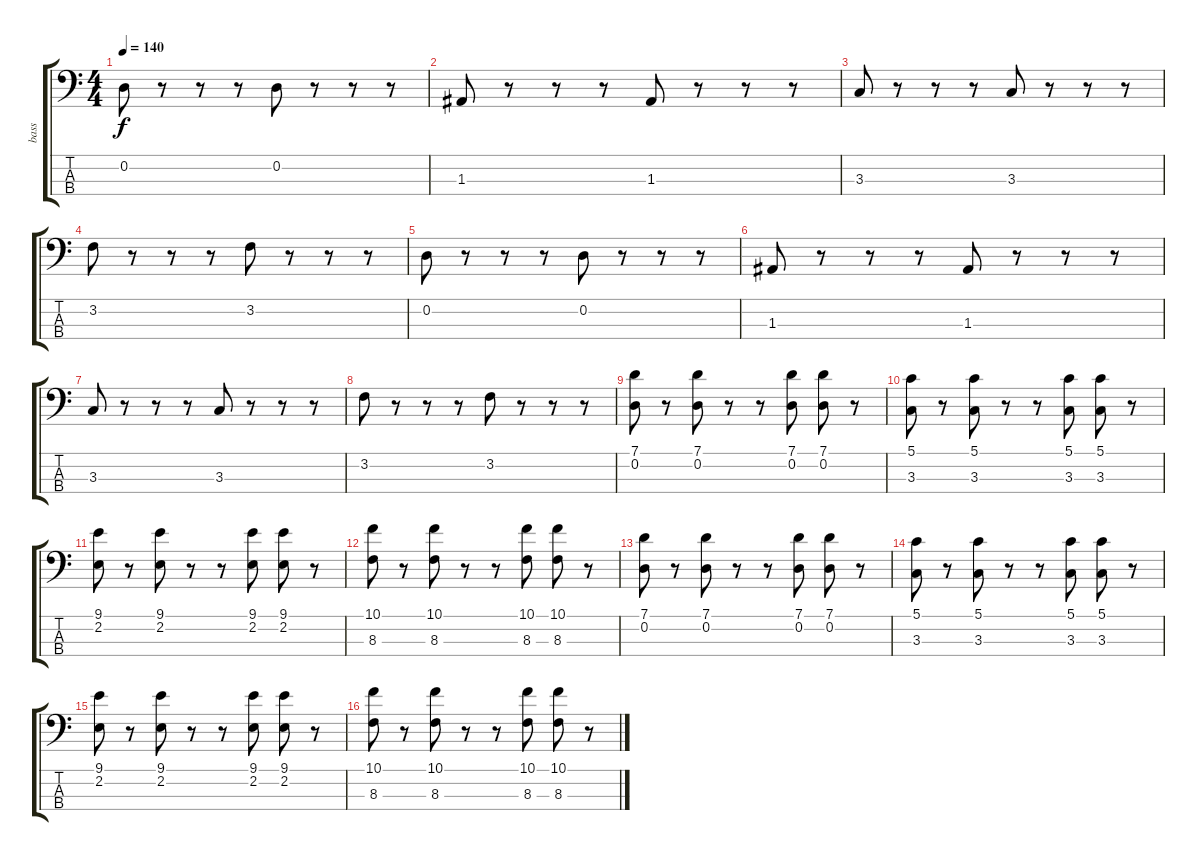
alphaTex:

\track ("bass" "bass") {instrument electricbassfinger}
\staff {score tabs}
\tuning (G2 D2 A1 E1) {hide}
\ts (4 4)
\tempo 140
\clef f4
\ks c
0.2.8{dy f} r.8 r.8 r.8 0.2.8 r.8 r.8 r.8 |
1.3.8 r.8 r.8 r.8 1.3.8 r.8 r.8 r.8 |
3.3.8 r.8 r.8 r.8 3.3.8 r.8 r.8 r.8 |
3.2.8 r.8 r.8 r.8 3.2.8 r.8 r.8 r.8 |
0.2.8 r.8 r.8 r.8 0.2.8 r.8 r.8 r.8 |
1.3.8 r.8 r.8 r.8 1.3.8 r.8 r.8 r.8 |
3.3.8 r.8 r.8 r.8 3.3.8 r.8 r.8 r.8 |
3.2.8 r.8 r.8 r.8 3.2.8 r.8 r.8 r.8 |
(7.1 0.2).8 r.8 (7.1 0.2).8 r.8 r.8 (7.1 0.2).8 (7.1 0.2).8 r.8 |
(5.1 3.3).8 r.8 (5.1 3.3).8 r.8 r.8 (5.1 3.3).8 (5.1 3.3).8 r.8 |
(9.1 2.2).8 r.8 (9.1 2.2).8 r.8 r.8 (9.1 2.2).8 (9.1 2.2).8 r.8 |
(10.1 8.3).8 r.8 (10.1 8.3).8 r.8 r.8 (10.1 8.3).8 (10.1 8.3).8 r.8 |
(7.1 0.2).8 r.8 (7.1 0.2).8 r.8 r.8 (7.1 0.2).8 (7.1 0.2).8 r.8 |
(5.1 3.3).8 r.8 (5.1 3.3).8 r.8 r.8 (5.1 3.3).8 (5.1 3.3).8 r.8 |
(9.1 2.2).8 r.8 (9.1 2.2).8 r.8 r.8 (9.1 2.2).8 (9.1 2.2).8 r.8 |
(10.1 8.3).8 r.8 (10.1 8.3).8 r.8 r.8 (10.1 8.3).8 (10.1 8.3).8 r.8
